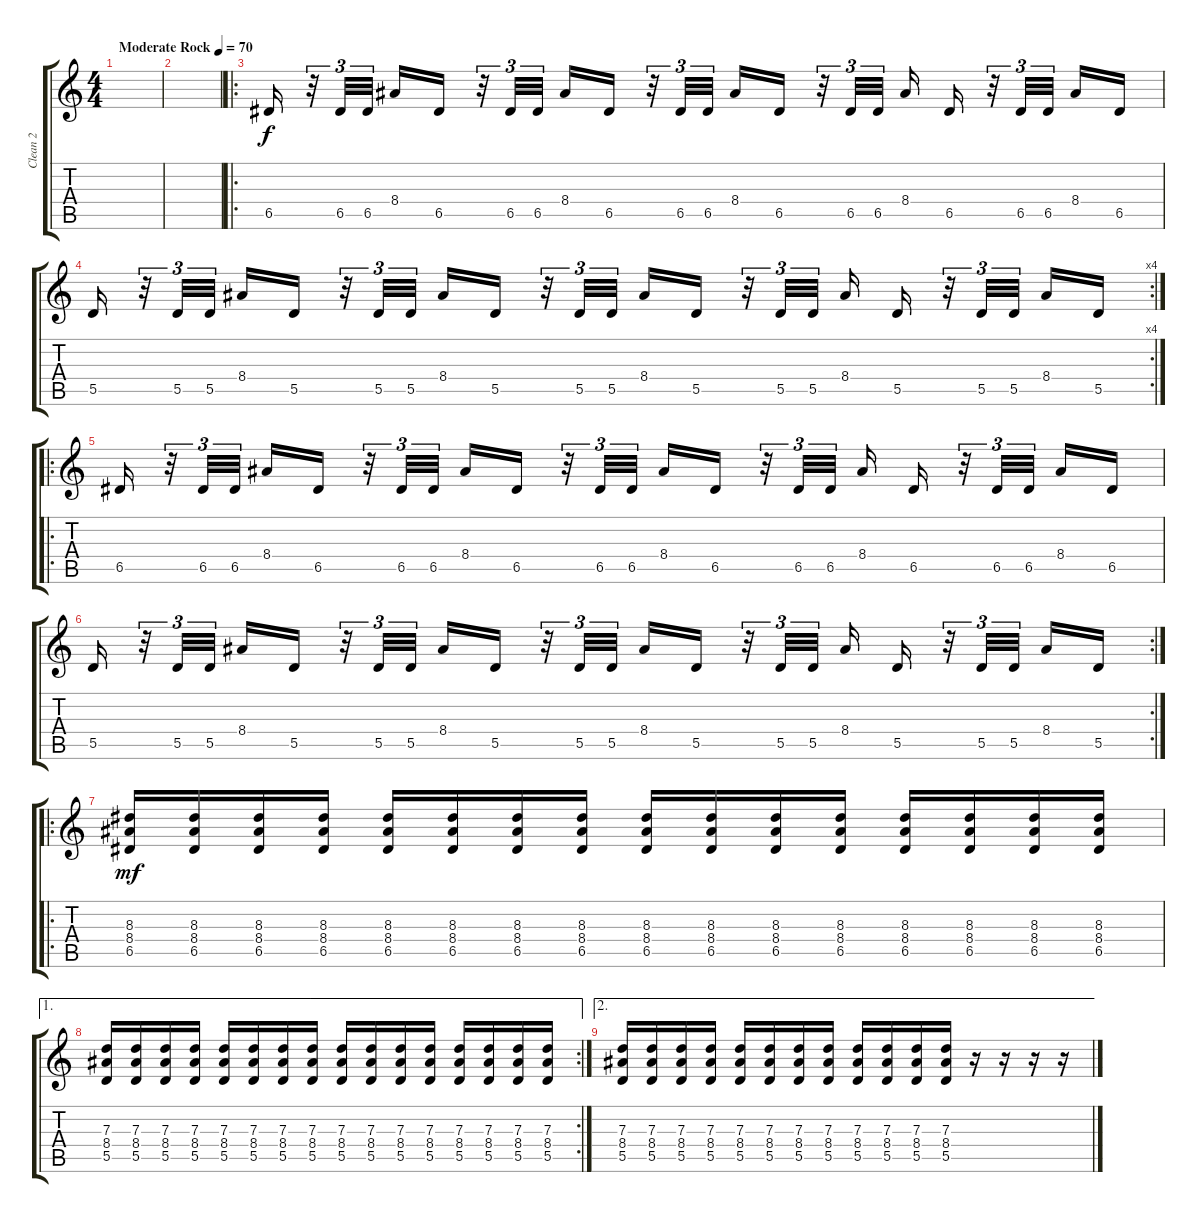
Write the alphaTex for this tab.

\track ("Clean 2" "Clean 2") {instrument acousticguitarsteel}
\staff {score tabs}
\tuning (E4 B3 G3 D3 A2 E2) {hide}
\ts (4 4)
\tempo (70 "Moderate Rock")
\clef g2
\ks c
|
|
\ro
6.5.16 r.32{tu (3 2)} 6.5.32{tu (3 2)} 6.5.32{tu (3 2) beam splitsecondary} 8.4.16 6.5.16 r.32{tu (3 2)} 6.5.32{tu (3 2)} 6.5.32{tu (3 2) beam splitsecondary} 8.4.16 6.5.16 r.32{tu (3 2)} 6.5.32{tu (3 2)} 6.5.32{tu (3 2)} 8.4.16 6.5.16 r.32{tu (3 2)} 6.5.32{tu (3 2)} 6.5.32{tu (3 2) beam splitsecondary} 8.4.16 6.5.16 r.32{tu (3 2)} 6.5.32{tu (3 2)} 6.5.32{tu (3 2) beam splitsecondary} 8.4.16 6.5.16 |
\rc 4
5.5.16 r.32{tu (3 2)} 5.5.32{tu (3 2)} 5.5.32{tu (3 2) beam splitsecondary} 8.4.16 5.5.16 r.32{tu (3 2)} 5.5.32{tu (3 2)} 5.5.32{tu (3 2) beam splitsecondary} 8.4.16 5.5.16 r.32{tu (3 2)} 5.5.32{tu (3 2)} 5.5.32{tu (3 2)} 8.4.16 5.5.16 r.32{tu (3 2)} 5.5.32{tu (3 2)} 5.5.32{tu (3 2) beam splitsecondary} 8.4.16 5.5.16 r.32{tu (3 2)} 5.5.32{tu (3 2)} 5.5.32{tu (3 2) beam splitsecondary} 8.4.16 5.5.16 |
\ro
6.5.16 r.32{tu (3 2)} 6.5.32{tu (3 2)} 6.5.32{tu (3 2) beam splitsecondary} 8.4.16 6.5.16 r.32{tu (3 2)} 6.5.32{tu (3 2)} 6.5.32{tu (3 2) beam splitsecondary} 8.4.16 6.5.16 r.32{tu (3 2)} 6.5.32{tu (3 2)} 6.5.32{tu (3 2)} 8.4.16 6.5.16 r.32{tu (3 2)} 6.5.32{tu (3 2)} 6.5.32{tu (3 2) beam splitsecondary} 8.4.16 6.5.16 r.32{tu (3 2)} 6.5.32{tu (3 2)} 6.5.32{tu (3 2) beam splitsecondary} 8.4.16 6.5.16 |
\rc 2
5.5.16 r.32{tu (3 2)} 5.5.32{tu (3 2)} 5.5.32{tu (3 2) beam splitsecondary} 8.4.16 5.5.16 r.32{tu (3 2)} 5.5.32{tu (3 2)} 5.5.32{tu (3 2) beam splitsecondary} 8.4.16 5.5.16 r.32{tu (3 2)} 5.5.32{tu (3 2)} 5.5.32{tu (3 2)} 8.4.16 5.5.16 r.32{tu (3 2)} 5.5.32{tu (3 2)} 5.5.32{tu (3 2) beam splitsecondary} 8.4.16 5.5.16 r.32{tu (3 2)} 5.5.32{tu (3 2)} 5.5.32{tu (3 2) beam splitsecondary} 8.4.16 5.5.16 |
\ro
(8.3 8.4 6.5).16{dy mf} (8.3 8.4 6.5).16 (8.3 8.4 6.5).16 (8.3 8.4 6.5).16 (8.3 8.4 6.5).16 (8.3 8.4 6.5).16 (8.3 8.4 6.5).16 (8.3 8.4 6.5).16 (8.3 8.4 6.5).16 (8.3 8.4 6.5).16 (8.3 8.4 6.5).16 (8.3 8.4 6.5).16 (8.3 8.4 6.5).16 (8.3 8.4 6.5).16 (8.3 8.4 6.5).16 (8.3 8.4 6.5).16 |
\ae 1
\rc 2
(7.3 8.4 5.5).16 (7.3 8.4 5.5).16 (7.3 8.4 5.5).16 (7.3 8.4 5.5).16 (7.3 8.4 5.5).16 (7.3 8.4 5.5).16 (7.3 8.4 5.5).16 (7.3 8.4 5.5).16 (7.3 8.4 5.5).16 (7.3 8.4 5.5).16 (7.3 8.4 5.5).16 (7.3 8.4 5.5).16 (7.3 8.4 5.5).16 (7.3 8.4 5.5).16 (7.3 8.4 5.5).16 (7.3 8.4 5.5).16 |
\ae 2
(7.3 8.4 5.5).16 (7.3 8.4 5.5).16 (7.3 8.4 5.5).16 (7.3 8.4 5.5).16 (7.3 8.4 5.5).16 (7.3 8.4 5.5).16 (7.3 8.4 5.5).16 (7.3 8.4 5.5).16 (7.3 8.4 5.5).16 (7.3 8.4 5.5).16 (7.3 8.4 5.5).16 (7.3 8.4 5.5).16 r.16 r.16 r.16 r.16
